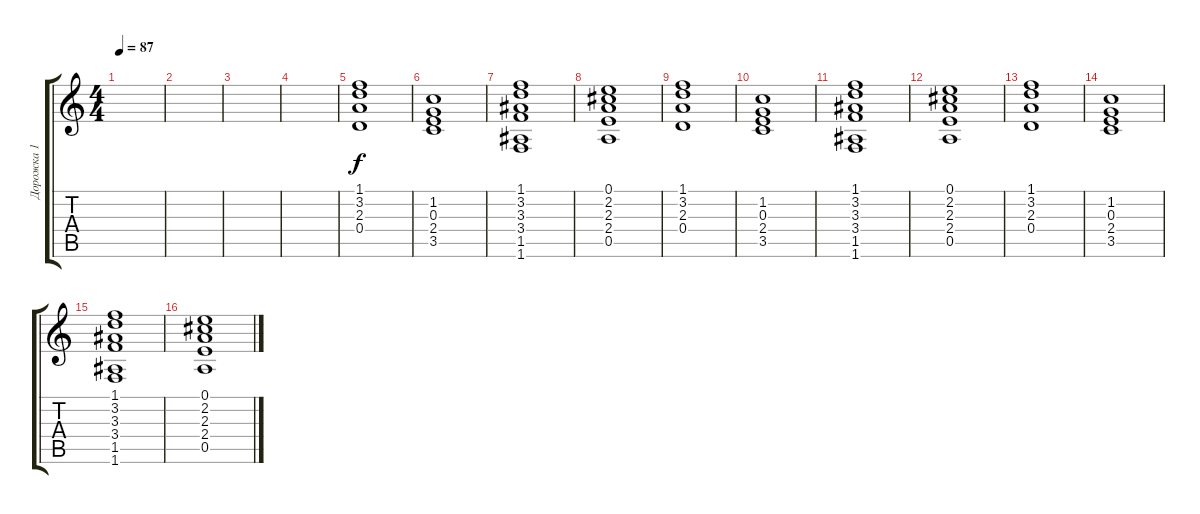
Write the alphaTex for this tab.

\track ("Дорожка 1" "Дорожка 1") {instrument acousticguitarsteel}
\staff {score tabs}
\tuning (E4 B3 G3 D3 A2 E2) {hide}
\ts (4 4)
\tempo 87
\clef g2
\ks c
|
|
|
|
(1.1 3.2 2.3 0.4).1 |
(1.2 0.3 2.4 3.5).1 |
(1.1 3.2 3.3 3.4 1.5 1.6).1 |
(0.1 2.2 2.3 2.4 0.5).1 |
(1.1 3.2 2.3 0.4).1 |
(1.2 0.3 2.4 3.5).1 |
(1.1 3.2 3.3 3.4 1.5 1.6).1 |
(0.1 2.2 2.3 2.4 0.5).1 |
(1.1 3.2 2.3 0.4).1 |
(1.2 0.3 2.4 3.5).1 |
(1.1 3.2 3.3 3.4 1.5 1.6).1 |
(0.1 2.2 2.3 2.4 0.5).1
